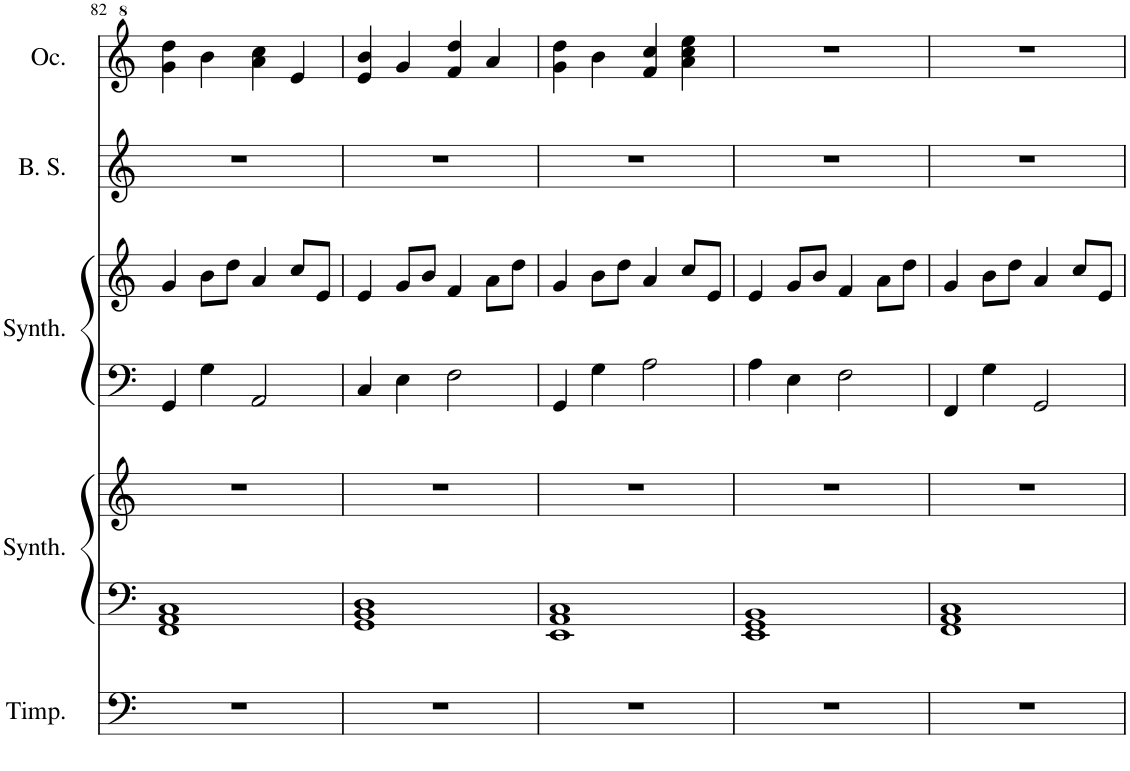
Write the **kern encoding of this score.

**kern	**kern	**kern	**kern	**kern	**kern	**kern
*part5	*part4	*part4	*part3	*part3	*part2	*part1
*staff7	*staff6	*staff5	*staff4	*staff3	*staff2	*staff1
*I"Timpani	*I"Brightness Synthesizer	*	*I"Warm Synthesizer	*	*I"Boy Soprano	*I"Ocarina
*I'Timp.	*I'Synth.	*	*I'Synth.	*	*I'B. S.	*I'Oc.
!!LO:PB:g=z
*clefF4	*clefF4	*clefG2	*clefF4	*clefG2	*clefG2	*clefG^2
*k[]	*k[]	*k[]	*k[]	*k[]	*k[]	*k[]
*M4/4	*M4/4	*M4/4	*M4/4	*M4/4	*M4/4	*M4/4
=82	=82	=82	=82	=82	=82	=82
1r	1FF 1AA 1C	1r	4GG/	4g/	1r	4gg\ 4ddd\
.	.	.	4G\	8b\L	.	4bb\
.	.	.	.	8dd\J	.	.
.	.	.	2AA/	4a/	.	4aa\ 4ccc\
.	.	.	.	8cc/L	.	4ee/
.	.	.	.	8e/J	.	.
=83	=83	=83	=83	=83	=83	=83
1r	1GG 1BB 1D	1r	4C/	4e/	1r	4ee/ 4bb/
.	.	.	4E\	8g/L	.	4gg/
.	.	.	.	8b/J	.	.
.	.	.	2F\	4f/	.	4ff/ 4ddd/
.	.	.	.	8a\L	.	4aa/
.	.	.	.	8dd\J	.	.
=84	=84	=84	=84	=84	=84	=84
1r	1EE 1AA 1C	1r	4GG/	4g/	1r	4gg\ 4ddd\
.	.	.	4G\	8b\L	.	4bb\
.	.	.	.	8dd\J	.	.
.	.	.	2A\	4a/	.	4ff/ 4ccc/
.	.	.	.	8cc/L	.	4aa\ 4ccc\ 4eee\
.	.	.	.	8e/J	.	.
=85	=85	=85	=85	=85	=85	=85
1r	1EE 1GG 1BB	1r	4A\	4e/	1r	1r
.	.	.	4E\	8g/L	.	.
.	.	.	.	8b/J	.	.
.	.	.	2F\	4f/	.	.
.	.	.	.	8a\L	.	.
.	.	.	.	8dd\J	.	.
=86	=86	=86	=86	=86	=86	=86
1r	1FF 1AA 1C	1r	4FF/	4g/	1r	1r
.	.	.	4G\	8b\L	.	.
.	.	.	.	8dd\J	.	.
.	.	.	2GG/	4a/	.	.
.	.	.	.	8cc/L	.	.
.	.	.	.	8e/J	.	.
=	=	=	=	=	=	=
*-	*-	*-	*-	*-	*-	*-
